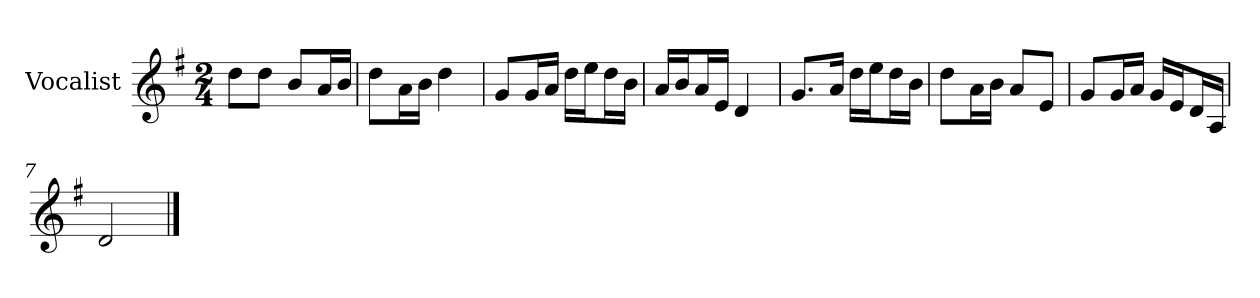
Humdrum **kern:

**kern
*part1
*staff1
*I"Vocalist
*k[f#]
*G:
*M2/4
=
8ddL
8ddJ
8bL
16aL
16bJJ
=1
8ddL
16aL
16bJJ
4dd
=2
8gL
16gL
16aJJ
16ddLL
16eeJ
16ddL
16bJJ
=3
16aLL
16bJ
16aL
16eJJ
4d
=4
8.gL
16aJk
16ddLL
16eeJ
16ddL
16bJJ
=5
8ddL
16aL
16bJJ
8aL
8eJ
=6
8gL
16gL
16aJJ
16gLL
16eJ
16dL
16AJJ
=7
2d
==
*-
